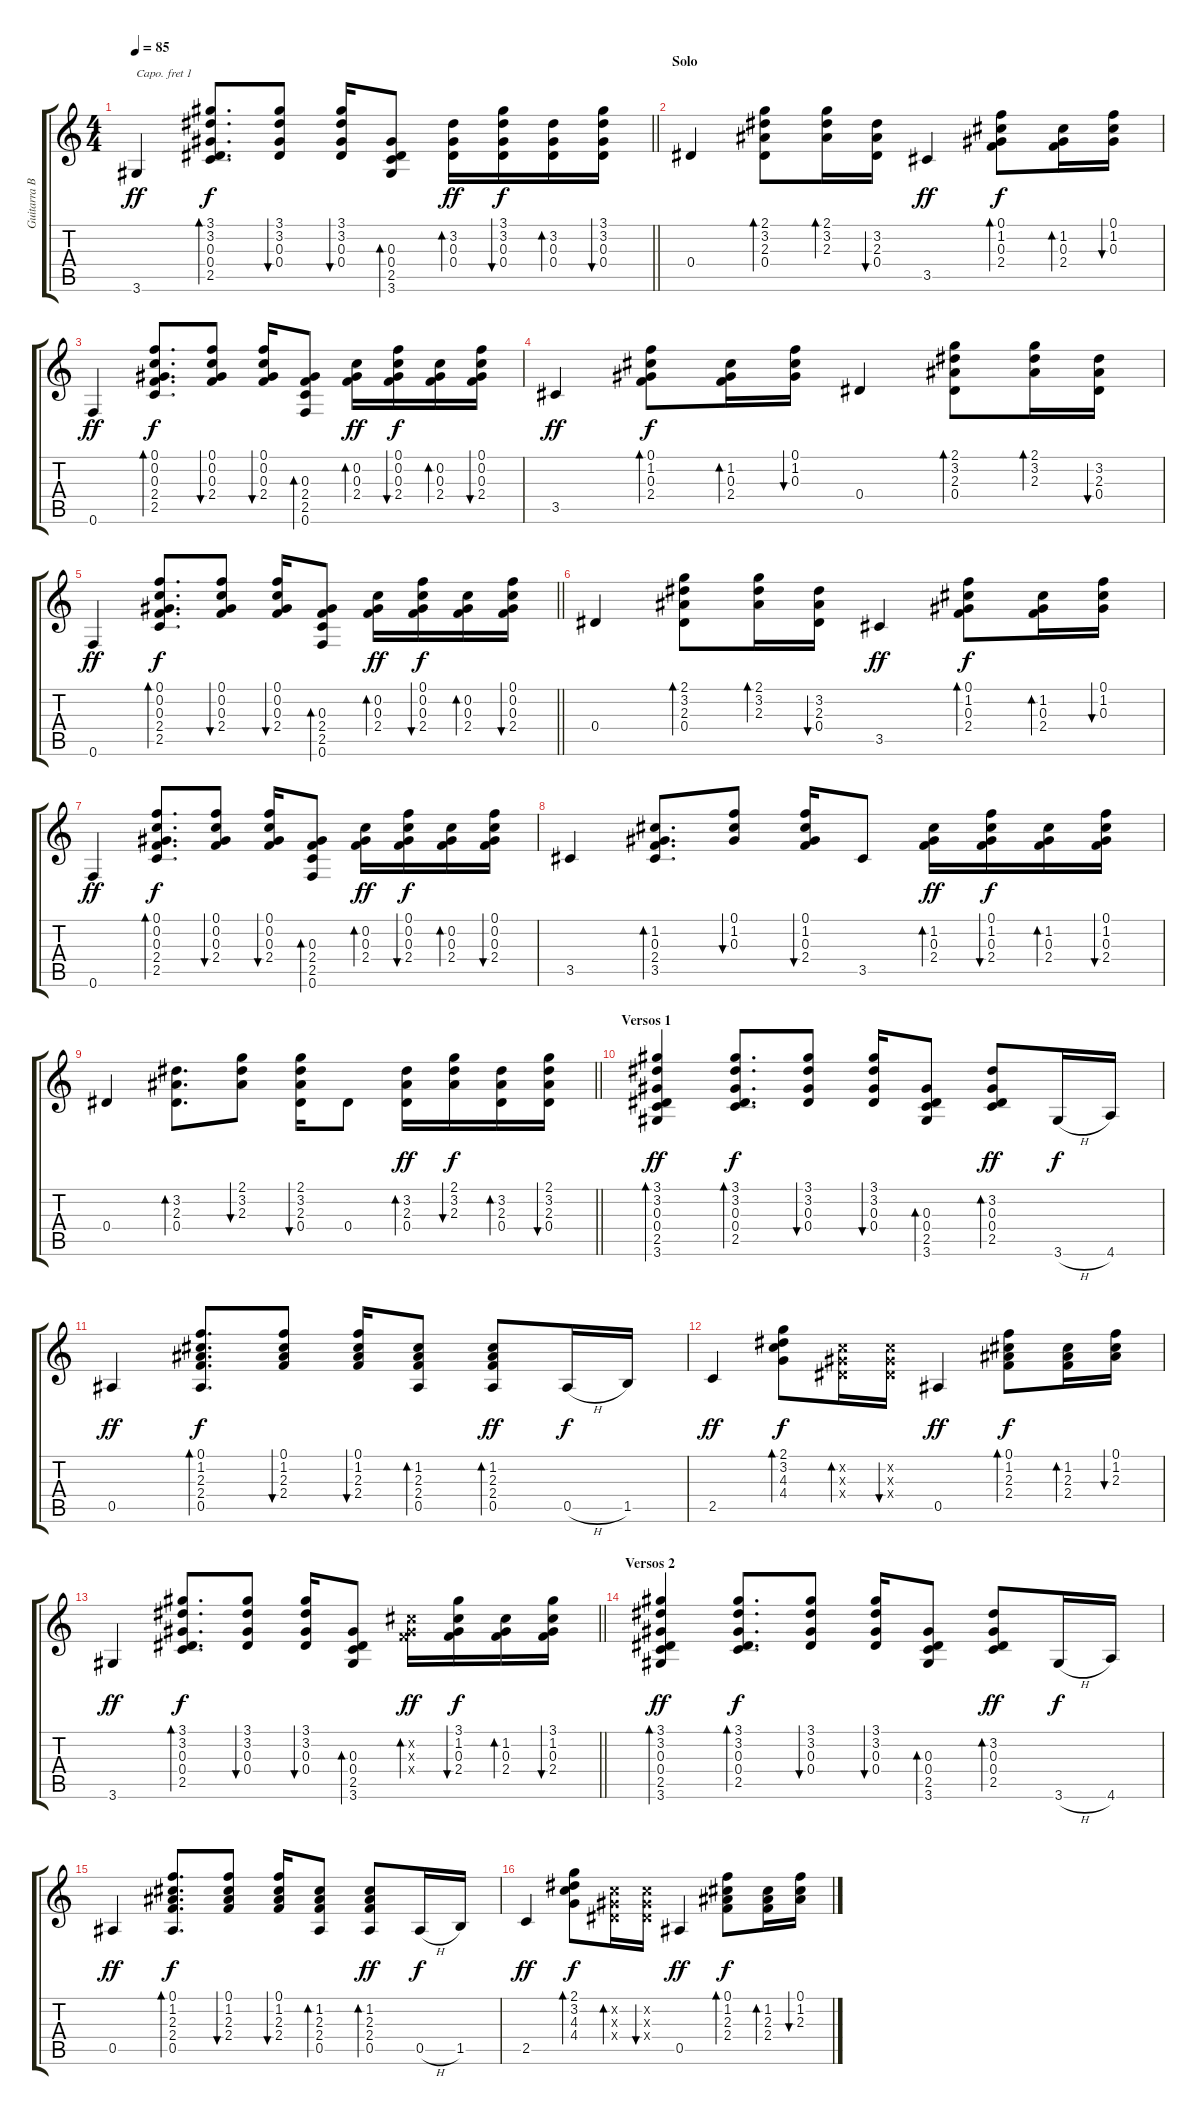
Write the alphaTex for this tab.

\track ("Guitarra Base" "Guitarra B") {instrument acousticguitarsteel}
\staff {score tabs}
\capo 1
\tuning (E4 B3 G3 D3 A2 E2) {hide}
\ts (4 4)
\tempo 85
\clef g2
\barLineRight lightlight
\ks c
3.6.4{dy ff} (3.1 3.2 0.3 0.4 2.5).8{d bd 60 dy f} (3.1 3.2 0.3 0.4).8{bu 60} (3.1 3.2 0.3 0.4).16{bu 60} (0.3 0.4 2.5 3.6).8{bd 60} (3.2 0.3 0.4).16{bd 60 dy ff} (3.1 3.2 0.3 0.4).16{bu 60 dy f} (3.2 0.3 0.4).16{bd 60} (3.1 3.2 0.3 0.4).16{bu 60} |
\section ("" "Solo")
0.4.4 (2.1 3.2 2.3 0.4).8{bd 60} (2.1 3.2 2.3).16{bd 60} (3.2 2.3 0.4).16{bu 60} 3.5.4{dy ff} (0.1 1.2 0.3 2.4).8{bd 60 dy f} (1.2 0.3 2.4).16{bd 60} (0.1 1.2 0.3).16{bu 60} |
0.6.4{dy ff} (0.1 0.2 0.3 2.4 2.5).8{d bd 60 dy f} (0.1 0.2 0.3 2.4).8{bu 60} (0.1 0.2 0.3 2.4).16{bu 60} (0.3 2.4 2.5 0.6).8{bd 60} (0.2 0.3 2.4).16{bd 60 dy ff} (0.1 0.2 0.3 2.4).16{bu 60 dy f} (0.2 0.3 2.4).16{bd 60} (0.1 0.2 0.3 2.4).16{bu 60} |
3.5.4{dy ff} (0.1 1.2 0.3 2.4).8{bd 60 dy f} (1.2 0.3 2.4).16{bd 60} (0.1 1.2 0.3).16{bu 60} 0.4.4 (2.1 3.2 2.3 0.4).8{bd 60} (2.1 3.2 2.3).16{bd 60} (3.2 2.3 0.4).16{bu 60} |
\barLineRight lightlight
0.6.4{dy ff} (0.1 0.2 0.3 2.4 2.5).8{d bd 60 dy f} (0.1 0.2 0.3 2.4).8{bu 60} (0.1 0.2 0.3 2.4).16{bu 60} (0.3 2.4 2.5 0.6).8{bd 60} (0.2 0.3 2.4).16{bd 60 dy ff} (0.1 0.2 0.3 2.4).16{bu 60 dy f} (0.2 0.3 2.4).16{bd 60} (0.1 0.2 0.3 2.4).16{bu 60} |
0.4.4 (2.1 3.2 2.3 0.4).8{bd 60} (2.1 3.2 2.3).16{bd 60} (3.2 2.3 0.4).16{bu 60} 3.5.4{dy ff} (0.1 1.2 0.3 2.4).8{bd 60 dy f} (1.2 0.3 2.4).16{bd 60} (0.1 1.2 0.3).16{bu 60} |
0.6.4{dy ff} (0.1 0.2 0.3 2.4 2.5).8{d bd 60 dy f} (0.1 0.2 0.3 2.4).8{bu 60} (0.1 0.2 0.3 2.4).16{bu 60} (0.3 2.4 2.5 0.6).8{bd 60} (0.2 0.3 2.4).16{bd 60 dy ff} (0.1 0.2 0.3 2.4).16{bu 60 dy f} (0.2 0.3 2.4).16{bd 60} (0.1 0.2 0.3 2.4).16{bu 60} |
3.5.4 (1.2 0.3 2.4 3.5).8{d bd 60} (0.1 1.2 0.3).8{bu 60} (0.1 1.2 0.3 2.4).16{bu 60} 3.5.8 (1.2 0.3 2.4).16{bd 60 dy ff} (0.1 1.2 0.3 2.4).16{bu 60 dy f} (1.2 0.3 2.4).16{bd 60} (0.1 1.2 0.3 2.4).16{bu 60} |
\barLineRight lightlight
0.4.4 (3.2 2.3 0.4).8{d bd 60} (2.1 3.2 2.3).8{bu 60} (2.1 3.2 2.3 0.4).16{bu 60} 0.4.8 (3.2 2.3 0.4).16{bd 60 dy ff} (2.1 3.2 2.3).16{bu 60 dy f} (3.2 2.3 0.4).16{bd 60} (2.1 3.2 2.3 0.4).16{bu 60} |
\section ("" "Versos 1")
(3.1 3.2 0.3 0.4 2.5 3.6).4{bd 60 dy ff} (3.1 3.2 0.3 0.4 2.5).8{d bd 60 dy f} (3.1 3.2 0.3 0.4).8{bu 60} (3.1 3.2 0.3 0.4).16{bu 60} (0.3 0.4 2.5 3.6).8{bd 60} (3.2 0.3 0.4 2.5).8{bd 60 dy ff} 3.6{h}.16{dy f} 4.6.16 |
0.5.4{dy ff} (0.1 1.2 2.3 2.4 0.5).8{d bd 60 dy f} (0.1 1.2 2.3 2.4).8{bu 60} (0.1 1.2 2.3 2.4).16{bu 60} (1.2 2.3 2.4 0.5).8{bd 60} (1.2 2.3 2.4 0.5).8{bd 60 dy ff} 0.5{h}.16{dy f} 1.5.16 |
2.5.4{dy ff} (2.1 3.2 4.3 4.4).8{bd 60 dy f} (0.2{x} 0.3{x} 0.4{x}).16{bd 60} (0.2{x} 0.3{x} 0.4{x}).16{bu 60} 0.5.4{dy ff} (0.1 1.2 2.3 2.4).8{bd 60 dy f} (1.2 2.3 2.4).16{bd 60} (0.1 1.2 2.3).16{bu 60} |
\barLineRight lightlight
3.6.4{dy ff} (3.1 3.2 0.3 0.4 2.5).8{d bd 60 dy f} (3.1 3.2 0.3 0.4).8{bu 60} (3.1 3.2 0.3 0.4).16{bu 60} (0.3 0.4 2.5 3.6).8{bd 60} (1.2{x} 0.3{x} 2.4{x}).16{bd 60 dy ff} (3.1 1.2 0.3 2.4).16{bu 60 dy f} (1.2 0.3 2.4).16{bd 60} (3.1 1.2 0.3 2.4).16{bu 60} |
\section ("" "Versos 2")
(3.1 3.2 0.3 0.4 2.5 3.6).4{bd 60 dy ff} (3.1 3.2 0.3 0.4 2.5).8{d bd 60 dy f} (3.1 3.2 0.3 0.4).8{bu 60} (3.1 3.2 0.3 0.4).16{bu 60} (0.3 0.4 2.5 3.6).8{bd 60} (3.2 0.3 0.4 2.5).8{bd 60 dy ff} 3.6{h}.16{dy f} 4.6.16 |
0.5.4{dy ff} (0.1 1.2 2.3 2.4 0.5).8{d bd 60 dy f} (0.1 1.2 2.3 2.4).8{bu 60} (0.1 1.2 2.3 2.4).16{bu 60} (1.2 2.3 2.4 0.5).8{bd 60} (1.2 2.3 2.4 0.5).8{bd 60 dy ff} 0.5{h}.16{dy f} 1.5.16 |
2.5.4{dy ff} (2.1 3.2 4.3 4.4).8{bd 60 dy f} (0.2{x} 0.3{x} 0.4{x}).16{bd 60} (0.2{x} 0.3{x} 0.4{x}).16{bu 60} 0.5.4{dy ff} (0.1 1.2 2.3 2.4).8{bd 60 dy f} (1.2 2.3 2.4).16{bd 60} (0.1 1.2 2.3).16{bu 60}
